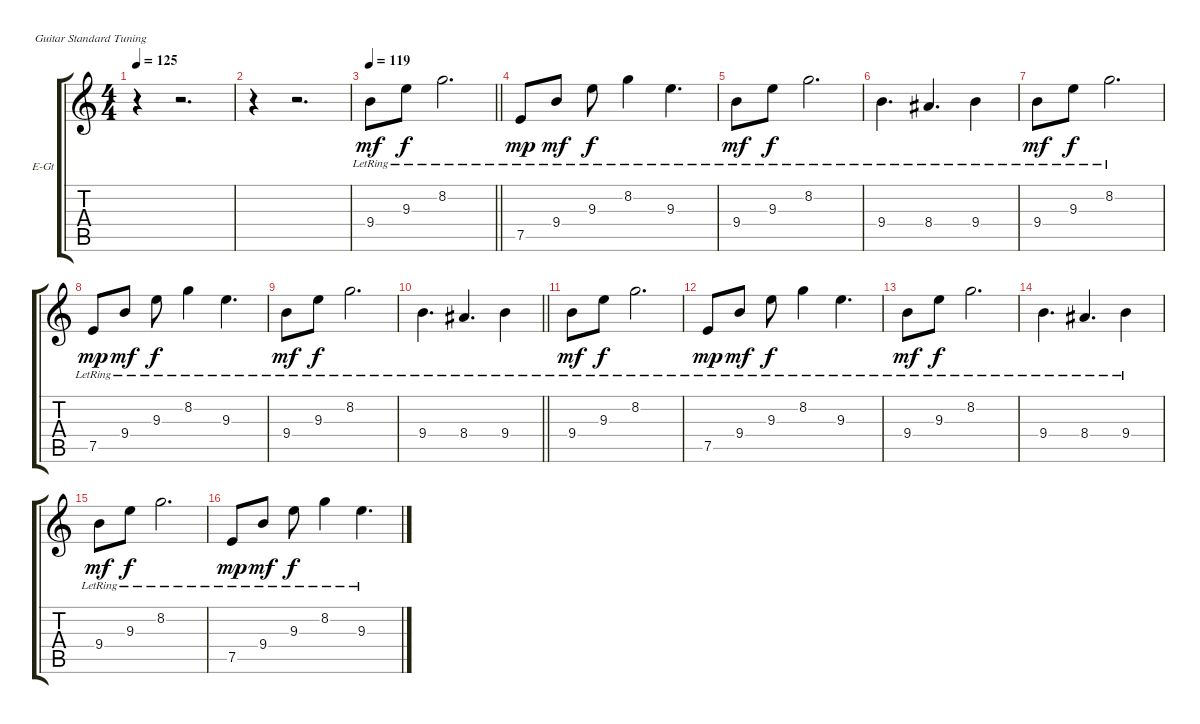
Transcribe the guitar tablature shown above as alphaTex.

\bracketExtendMode groupsimilarinstruments
\firstSystemTrackNameOrientation horizontal
\otherSystemsTrackNameOrientation horizontal
\track ("Clean II" "E-Gt") {instrument electricguitarclean}
\staff {score tabs}
\tuning (E4 B3 G3 D3 A2 E2)
\ts (4 4)
\tempo 125
\clef g2
\ks c
r.4{dy f} r.2{d} |
r.4 r.2{d} |
\tempo 119
\barLineRight lightlight
9.4{lr}.8{dy mf} 9.3{lr}.8{dy f} 8.2{lr}.2{d} |
7.5{lr}.8{dy mp} 9.4{lr}.8{dy mf} 9.3{lr}.8{dy f} 8.2{lr}.4 9.3{lr}.4{d} |
9.4{lr}.8{dy mf} 9.3{lr}.8{dy f} 8.2{lr}.2{d} |
9.4{lr}.4{d} 8.4{lr}.4{d} 9.4{lr}.4 |
9.4{lr}.8{dy mf} 9.3{lr}.8{dy f} 8.2{lr}.2{d} |
7.5{lr}.8{dy mp} 9.4{lr}.8{dy mf} 9.3{lr}.8{dy f} 8.2{lr}.4 9.3{lr}.4{d} |
9.4{lr}.8{dy mf} 9.3{lr}.8{dy f} 8.2{lr}.2{d} |
\barLineRight lightlight
9.4{lr}.4{d} 8.4{lr}.4{d} 9.4{lr}.4 |
9.4{lr}.8{dy mf} 9.3{lr}.8{dy f} 8.2{lr}.2{d} |
7.5{lr}.8{dy mp} 9.4{lr}.8{dy mf} 9.3{lr}.8{dy f} 8.2{lr}.4 9.3{lr}.4{d} |
9.4{lr}.8{dy mf} 9.3{lr}.8{dy f} 8.2{lr}.2{d} |
9.4{lr}.4{d} 8.4{lr}.4{d} 9.4{lr}.4 |
9.4{lr}.8{dy mf} 9.3{lr}.8{dy f} 8.2{lr}.2{d} |
7.5{lr}.8{dy mp} 9.4{lr}.8{dy mf} 9.3{lr}.8{dy f} 8.2{lr}.4 9.3{lr}.4{d}
